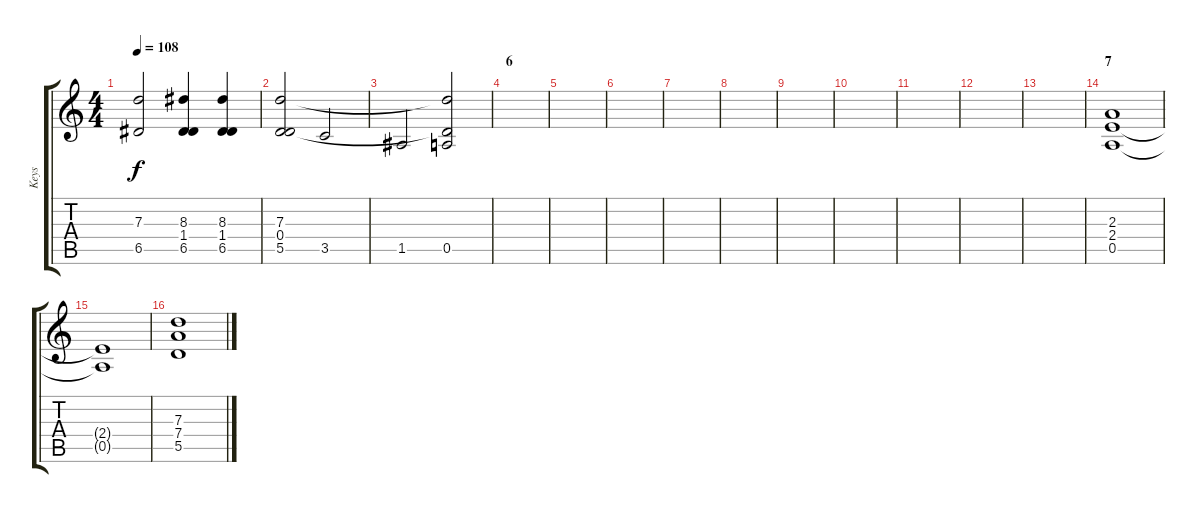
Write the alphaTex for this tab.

\track ("Keys" "Keys") {instrument synthstrings2}
\staff {score tabs}
\tuning (E5 B4 G4 D4 A3 E3) {hide}
\ts (4 4)
\tempo 108
\clef g2
\ks c
(7.3{t} 6.5).2{dy f} (8.3 1.4 6.5).4 (8.3 1.4 6.5).4 |
(7.3 0.4 5.5).2{volume 3} 3.5.2 |
1.5.2 (7.3{t} 0.4{t} 0.5).2 |
\section ("" "6")
|
|
|
|
|
|
|
|
|
|
\section ("" "7")
(2.3 2.4 0.5).1{volume 8} |
(2.4{t} 0.5{t}).1 |
(7.3 7.4 5.5).1
